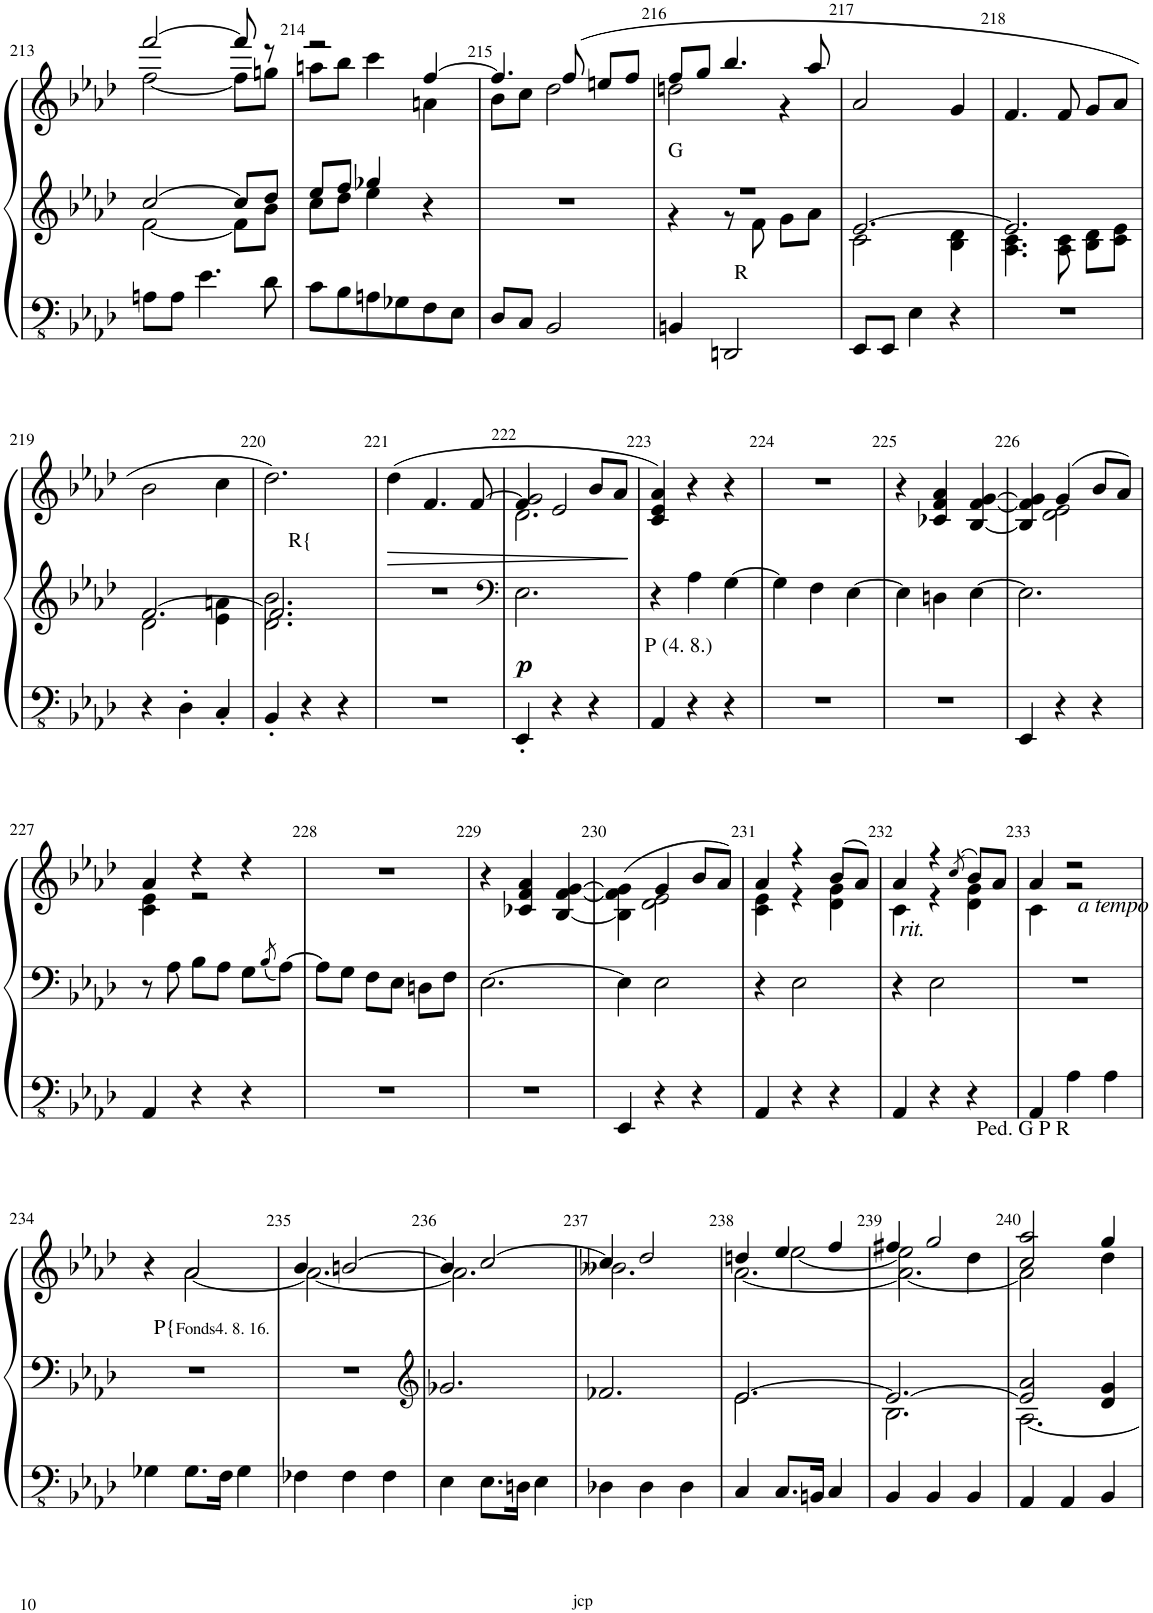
**kern	**kern	**kern	**dynam
*part1	*part1	*part1	*part1
*staff3	*staff2	*staff1	*staff1/2/3
*I"Orgue à tuyaux	*	*	*
*I'Org.	*	*	*
!!LO:PB:g=z
*clefFv4	*clefG2	*clefG2	*
*k[b-e-a-d-]	*k[b-e-a-d-]	*k[b-e-a-d-]	*
*M3/4	*M3/4	*M3/4	*
=213	=213	=213	=213
*	*^	*^	*
8AAn\L	[2cc/	[2f\	[2fff/	[2ff\	.
8AA\J	.	.	.	.	.
4.E-\	.	.	.	.	.
.	8cc/L]	8f\L]	8fff/]	8ff\L]	.
8D-\	8dd-/J	8b-\J	8r	8ggn\J	.
=214	=214	=214	=214	=214	=214
8C\L	8ee-/L	8cc\L	2r	8aan\L	.
8BB-\	8ff/J	8dd-\J	.	8bb-\J	.
8AAn\	4gg-X/	4ee-\	.	4ccc\	.
8GG-X\	.	.	.	.	.
8FF\	4r	4ryy	[4ff/	4an\	.
8EE-\J	.	.	.	.	.
*	*v	*v	*	*	*
=215	=215	=215	=215	=215
8DD-/L	2.r	4.ff/]	8b-\L	.
8CC/J	.	.	8cc\J	.
2BBB-/	.	.	2dd-\	.
.	.	(8ff/	.	.
.	.	8een/L	.	.
.	.	8ff/J	.	.
=216	=216	=216	=216	=216
*	*^	*	*	*
!	!	!	!LO:TX:b:t=G	!	!
4BBBn/	2.r	4r	8ff/L	2ddn\	.
.	.	.	8gg/J	.	.
2DDDn/	.	8r	4.bb-/	.	.
!	!	!LO:TX:b:t=R	!	!	!
.	.	8f\	.	.	.
.	.	8g\L	.	4r	.
.	.	8a-\J	8aa-/	.	.
*	*	*	*v	*v	*
=217	=217	=217	=217	=217
8EEE-/L	[2.e-/	2c\	2a-/	.
8EEE-/J	.	.	.	.
4EE-\	.	.	.	.
4r	.	4B-\ 4d-\	4g/	.
=218	=218	=218	=218	=218
2.r	2.e-/]	4.A-\ 4.c\	4.f/	.
.	.	8A-\ 8c\	8f/	.
.	.	8B-\ 8d-\L	8g/L	.
.	.	8c\ 8e-\J	8a-/J	.
!!LO:LB:g=z
=219	=219	=219	=219	=219
4r	[2.f/	2d-\	2b-\	.
4DD-'\	.	.	.	.
4CC'/	.	4e-\ 4an\	4cc\	.
=220	=220	=220	=220	=220
!	!	!	!LO:TX:b:t=R{	!
4BBB-'/	2.f/]	2.d-\ 2.b-\	2.dd-\)	.
4r	.	.	.	.
4r	.	.	.	.
*	*v	*v	*	*
=221	=221	=221	=221
!	!	!	!LO:HP:b
2.r	2.r	(4dd-\	>
.	.	4.f/	.
.	.	[8f/	.
=222	=222	=222	=222
*	*clefF4	*	*
*	*	*^	*
*	*	*	*^	*
!	!	!	!	!	!LO:DY:a=3
4EEE-'/	2.E-\	4f/]	2.d-\	2g/	p
4r	.	2e-/	.	.	.
4r	.	.	.	8b-/L	.
.	.	.	.	8a-/J	.
*	*	*v	*v	*v	*
.	.	.	]
=223	=223	=223	=223
!	!LO:TX:b:t=P (4. 8.)	!	!
4AAA-/	4r	4c/ 4e-/ 4a-/)	.
4r	4A-\	4r	.
4r	[4G\	4r	.
=224	=224	=224	=224
2.r	4G\]	2.r	.
.	4F\	.	.
.	[4E-\	.	.
=225	=225	=225	=225
2.r	4E-\]	4r	.
.	4Dn\	4c-X/ 4f/ 4a-/	.
.	[4E-\	[4B-/ [4f/ [4g/	.
=226	=226	=226	=226
*	*	*^	*
4EEE-/	2.E-\]	4B-/] 4f/] 4g/]	4ryy	.
4r	.	(>4g/	2d-\ 2e-\	.
4r	.	8b-/L	.	.
.	.	8a-/J)	.	.
!!LO:LB:g=z	!!
=227	=227	=227	=227	=227
4AAA-/	8r	4a-/	4c\ 4e-\	.
.	8A-\	.	.	.
4r	8B-\L	4r	2r	.
.	8A-\J	.	.	.
4r	8G\L	4r	.	.
.	8qB-/	.	.	.
.	[8A-\J	.	.	.
*	*	*v	*v	*
=228	=228	=228	=228
2.r	8A-\L]	2.r	.
.	8G\J	.	.
.	8F\L	.	.
.	8E-\J	.	.
.	8Dn\L	.	.
.	8F\J	.	.
=229	=229	=229	=229
2.r	[2.E-\	4r	.
.	.	4c-X/ 4f/ 4a-/	.
.	.	[4B-/ [4f/ [4g/	.
=230	=230	=230	=230
*	*	*^	*
4EEE-/	4E-\]	(4B-\] 4f\] 4g\]	4ryy	.
4r	2E-\	4g/	2d-\ 2e-\	.
4r	.	8b-/L	.	.
.	.	8a-/J)	.	.
=231	=231	=231	=231	=231
4AAA-/	4r	4a-/	4c\ 4e-\	.
4r	2E-\	4r	4r	.
4r	.	(8b-/L	4d-\ 4g\	.
.	.	8a-/J)	.	.
=232	=232	=232	=232	=232
4AAA-/	4r	4a-/	4c\	.
!	!	!LO:TX:b:i:t=rit.	!	!
4r	2E-\	4r	4r	.
.	.	(8qcc/	.	.
!LO:TX:b:t=Ped. G P R	!	!	!	!
4r	.	8b-/L)	4d-\ 4g\	.
.	.	8a-/J	.	.
=233	=233	=233	=233	=233
4AAA-/	2.r	4a-/	4c\	.
!	!	!LO:TX:b:i:t=a tempo	!	!
4AA-\	.	2r	2r	.
4AA-\	.	.	.	.
!!LO:LB:g=z	!!
=234	=234	=234	=234	=234
4GG-X\	2.r	4r	4ryy	.
!	!	!LO:TX:b:t=P{	!	!
!	!	!LO:TX:b:t=Fonds4. 8. 16.	!	!
8.GG-\L	.	2a-/	[2a-\	.
16FF\Jk	.	.	.	.
4GG-\	.	.	.	.
=235	=235	=235	=235	=235
4FF-X\	2.r	4b-/	2.a-\_	.
4FF-\	.	[2bn/	.	.
4FF-\	.	.	.	.
=236	=236	=236	=236	=236
*	*clefG2	*	*	*
4EE-\	2.g-X/	4b/]	2.a-\]	.
8.EE-\L	.	[2cc/	.	.
16DDn\Jk	.	.	.	.
4EE-\	.	.	.	.
=237	=237	=237	=237	=237
4DD-X\	2.f-X/	4cc/]	2.b--X\	.
4DD-\	.	2dd-/	.	.
4DD-\	.	.	.	.
=238	=238	=238	=238	=238
*	*^	*	*^	*
4CC/	[2.e-/	2.e-\	4ddn/	[2.a-\	4ryy	.
8.CC/L	.	.	4ee-/	.	[2ee-\	.
16BBBn/Jk	.	.	.	.	.	.
4CC/	.	.	4ff/	.	.	.
=239	=239	=239	=239	=239	=239	=239
4BBB-/	2.e-/_	2.B-\	4ff#X/	2.a-\_	2ee-\]	.
4BBB-/	.	.	2gg/	.	.	.
4BBB-/	.	.	.	.	4dd-\	.
*	*	*	*	*v	*v	*
=240	=240	=240	=240	=240	=240
4AAA-/	2e-/] 2a-/	[2.A-\	2cc/ 2aa-/	2a-\]	.
4AAA-/	.	.	.	.	.
4BBB-/	4d-/ 4g/	.	4gg/	4dd-\	.
*	*v	*v	*	*	*
*	*	*v	*v	*
=	=	=	=
*-	*-	*-	*-
